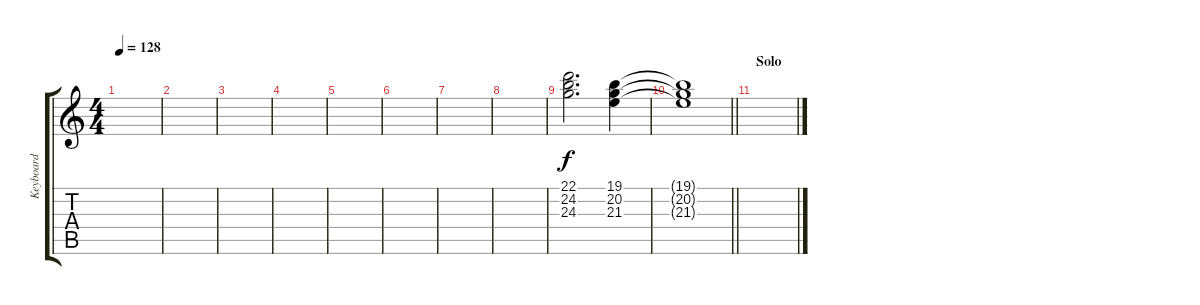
\track ("Keyboard" "Keyboard") {instrument rockorgan}
\staff {score tabs}
\tuning (E4 B3 G3 D3 A2 E2) {hide}
\ts (4 4)
\tempo 128
\clef g2
\ks c
|
|
|
|
|
|
|
|
(22.1 24.2 24.3).2{d} (19.1 20.2 21.3).4 |
\barLineRight lightlight
(19.1{t} 20.2{t} 21.3{t}).1 |
\section ("" "Solo")
